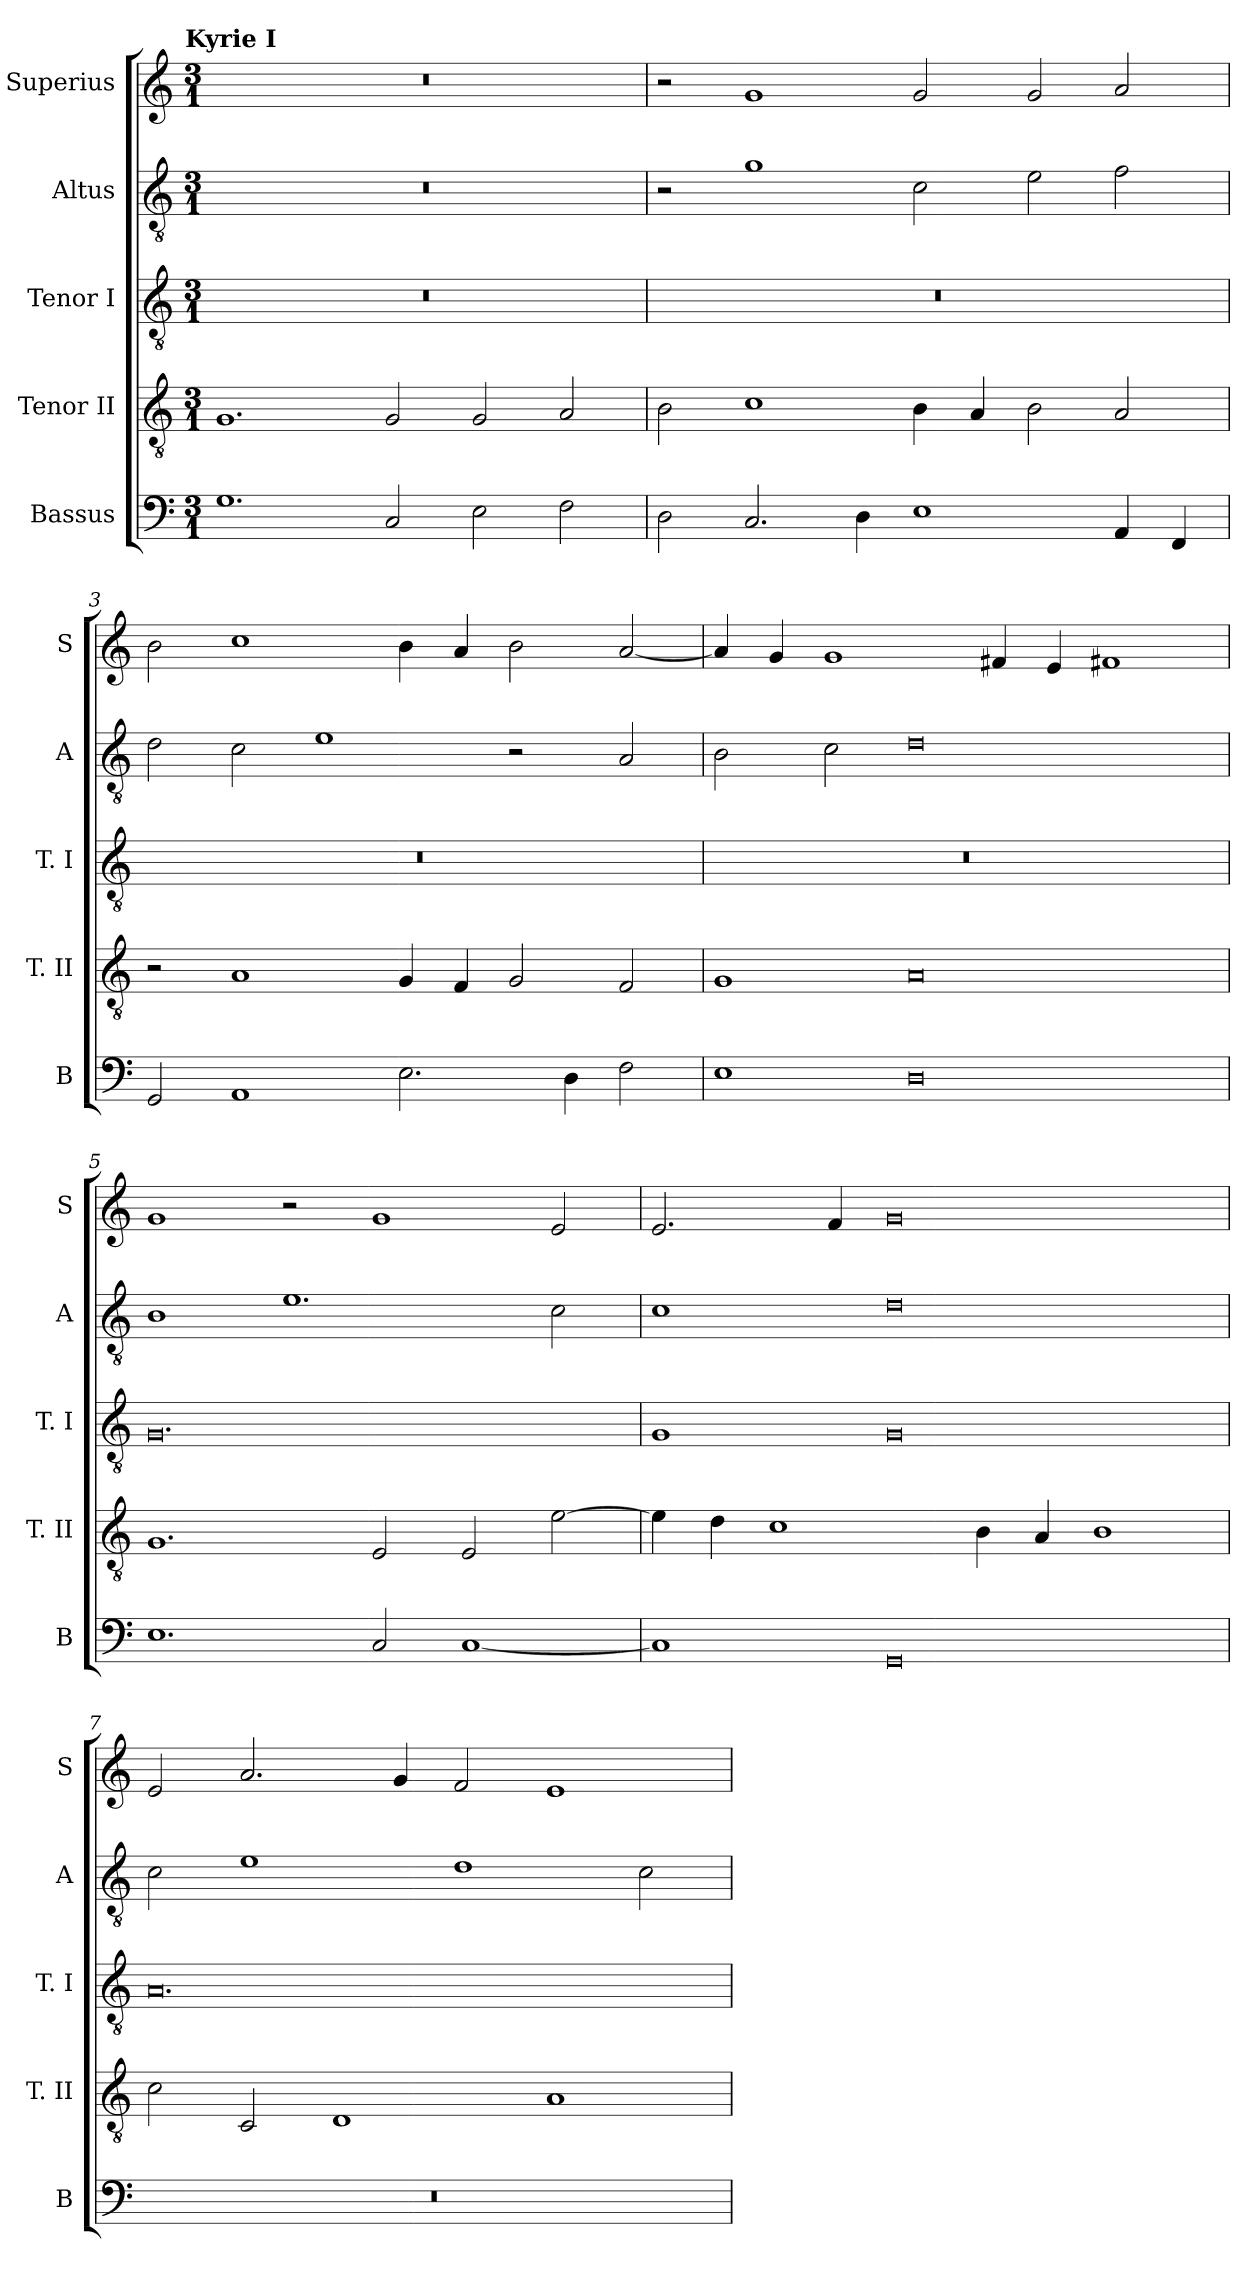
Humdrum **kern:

**kern	**kern	**kern	**kern	**kern
*part5	*part4	*part3	*part2	*part1
*staff5	*staff4	*staff3	*staff2	*staff1
*I"Bassus	*I"Tenor II	*I"Tenor I	*I"Altus	*I"Superius
*I'B	*I'T. II	*I'T. I	*I'A	*I'S
*clefF4	*clefGv2	*clefGv2	*clefGv2	*clefG2
*k[]	*k[]	*k[]	*k[]	*k[]
*C:	*C:	*C:	*C:	*C:
!!LO:TX:omd:t=Kyrie I
*M3/1	*M3/1	*M3/1	*M3/1	*M3/1
=1	=1	=1	=1	=1
1.G	1.G	0.r	0.r	0.r
2C	2G	.	.	.
2E	2G	.	.	.
2F	2A	.	.	.
=2	=2	=2	=2	=2
2D	2B	0.r	2r	2r
2.C	1c	.	1g	1g
4D	.	.	.	.
1E	4B	.	2c	2g
.	4A	.	.	.
.	2B	.	2e	2g
4AA	2A	.	2f	2a
4FF	.	.	.	.
=3	=3	=3	=3	=3
2GG	2r	0.r	2d	2b
1AA	1A	.	2c	1cc
.	.	.	1e	.
2.E	4G	.	.	4b
.	4F	.	.	4a
.	2G	.	2r	2b
4D	.	.	.	.
2F	2F	.	2A	[2a
=4	=4	=4	=4	=4
1E	1G	0.r	2B	4a]
.	.	.	.	4g
.	.	.	2c	1g
0D	0A	.	0d	.
.	.	.	.	4f#X
.	.	.	.	4e
.	.	.	.	1f#X
=5	=5	=5	=5	=5
1.E	1.G	0.G	1B	1g
.	.	.	1.e	2r
2C	2E	.	.	1g
[1C	2E	.	.	.
.	[2e	.	2c	2e
=6	=6	=6	=6	=6
1C]	4e]	1G	1c	2.e
.	4d	.	.	.
.	1c	.	.	.
.	.	.	.	4f
0GG	.	0G	0d	0g
.	4B	.	.	.
.	4A	.	.	.
.	1B	.	.	.
=7	=7	=7	=7	=7
0.r	2c	0.A	2c	2e
.	2C	.	1e	2.a
.	1D	.	.	.
.	.	.	.	4g
.	.	.	1d	2f
.	1A	.	.	1e
.	.	.	2c	.
=	=	=	=	=
*-	*-	*-	*-	*-
